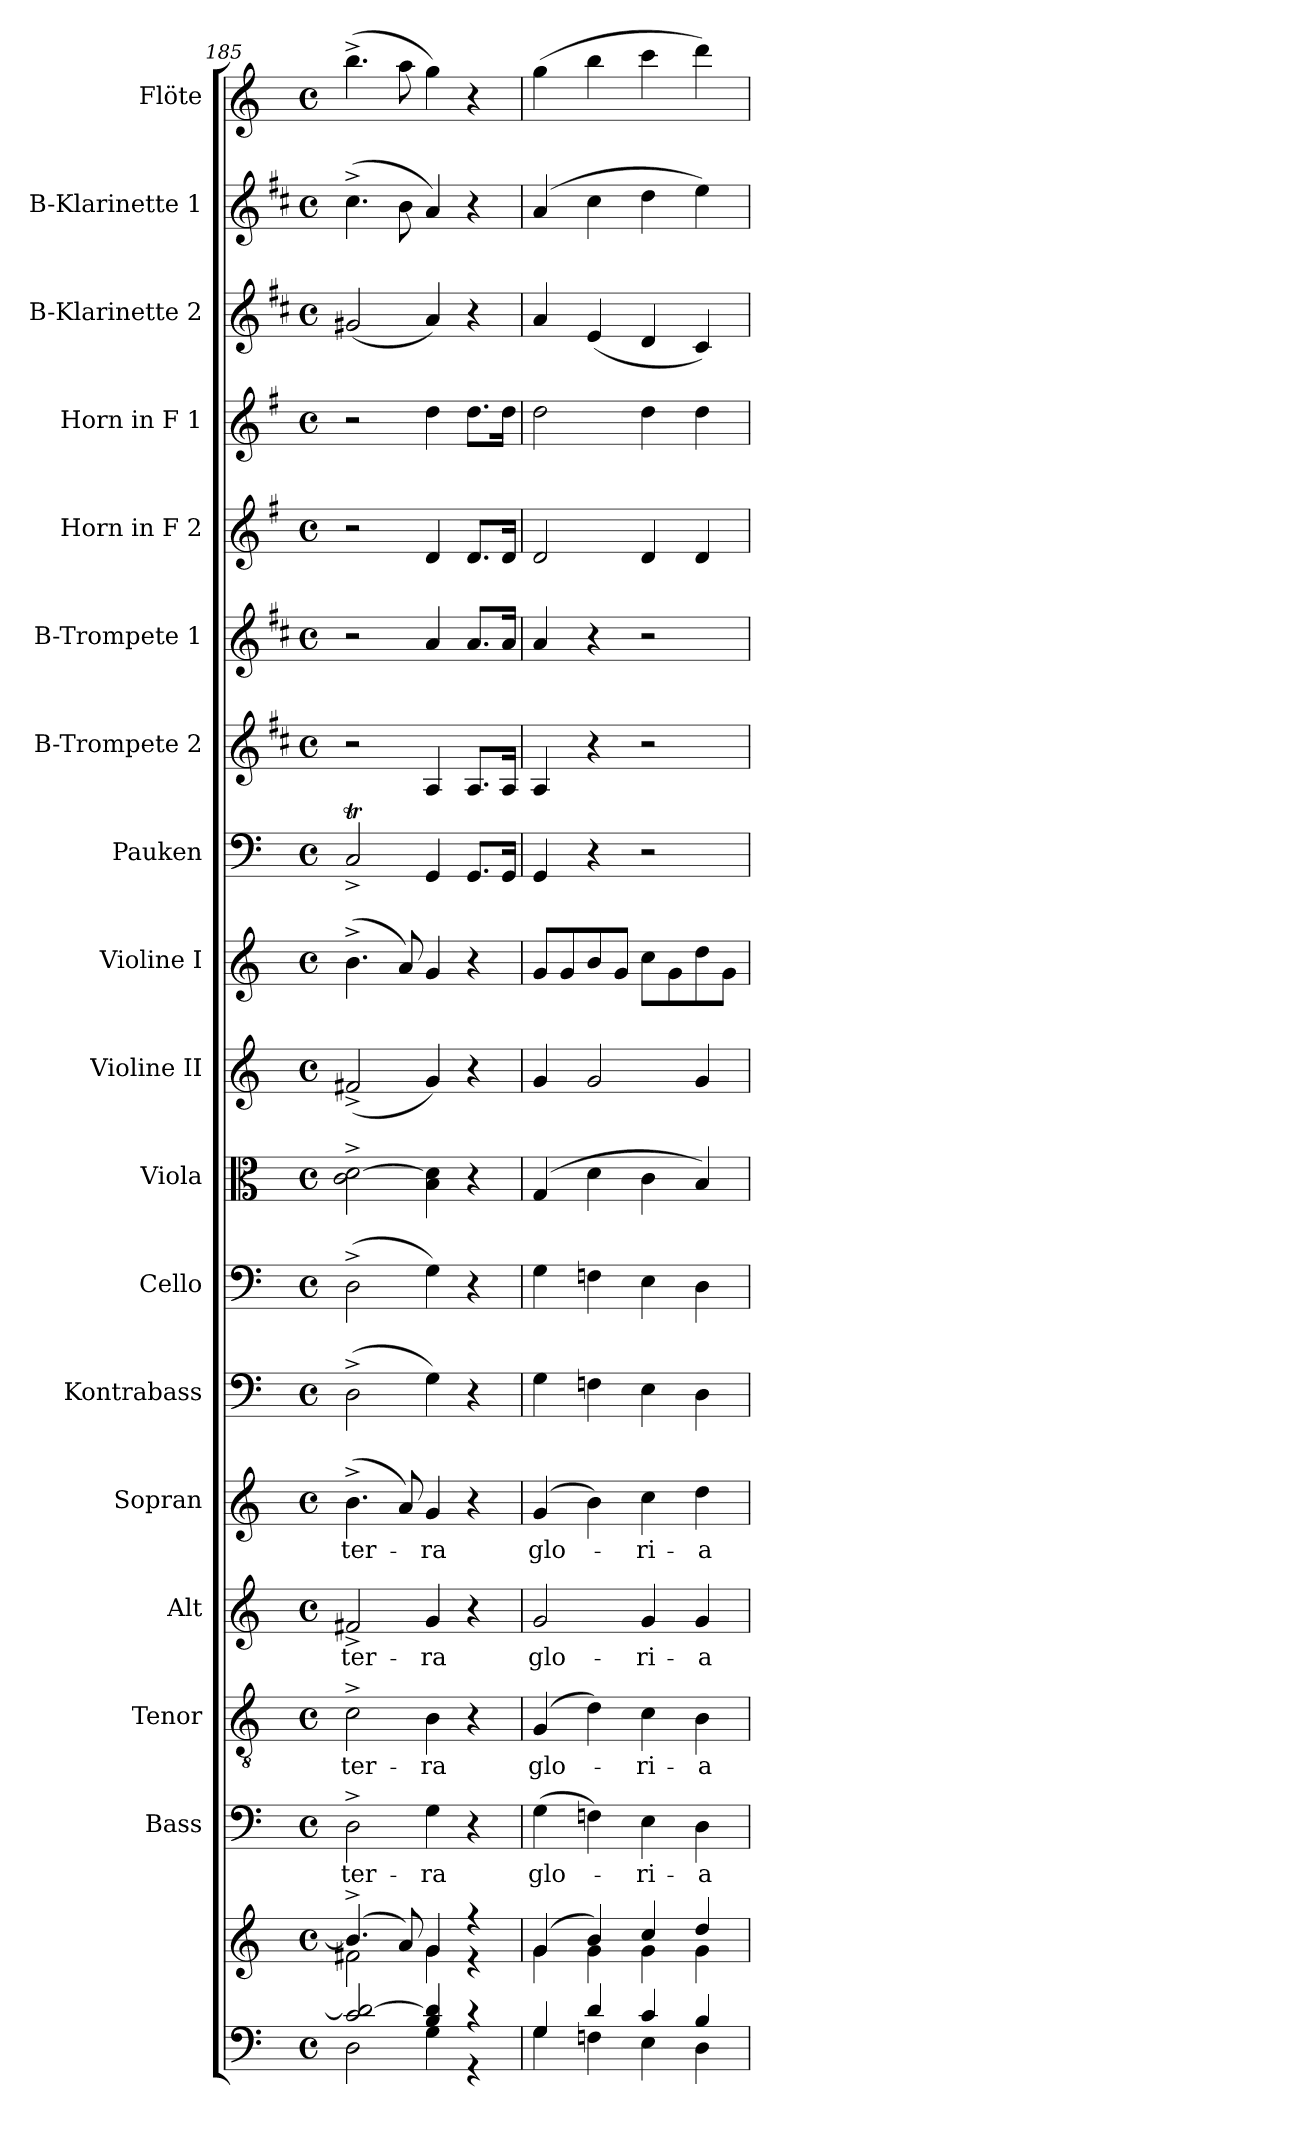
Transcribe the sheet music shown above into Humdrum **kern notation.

**kern	**kern	**kern	**text	**kern	**text	**kern	**text	**kern	**text	**kern	**kern	**kern	**kern	**kern	**kern	**kern	**kern	**kern	**kern	**kern	**kern	**kern
*part18	*part18	*part17	*part17	*part16	*part16	*part15	*part15	*part14	*part14	*part13	*part12	*part11	*part10	*part9	*part8	*part7	*part6	*part5	*part4	*part3	*part2	*part1
*staff19	*staff18	*staff17	*staff17	*staff16	*staff16	*staff15	*staff15	*staff14	*staff14	*staff13	*staff12	*staff11	*staff10	*staff9	*staff8	*staff7	*staff6	*staff5	*staff4	*staff3	*staff2	*staff1
*	*	*I"Bass	*	*I"Tenor	*	*I"Alt	*	*I"Sopran	*	*I"Kontrabass	*I"Cello	*I"Viola	*I"Violine II	*I"Violine I	*I"Pauken	*I"B-Trompete 2	*I"B-Trompete 1	*I"Horn in F 2	*I"Horn in F 1	*I"B-Klarinette 2	*I"B-Klarinette 1	*I"Flöte
*	*	*I'B.	*	*I'T.	*	*I'A.	*	*I'S.	*	*I'Kb.	*	*I'Vla.	*I'Vl. II	*I'Vl. I	*I'Pk.	*I'Trp. 2	*I'Trp. 1	*	*	*I'Kl. 2	*I'Kl. 1	*I'Fl.
*clefF4	*clefG2	*clefF4	*	*clefGv2	*	*clefG2	*	*clefG2	*	*clefF4	*clefF4	*clefC3	*clefG2	*clefG2	*clefF4	*clefG2	*clefG2	*clefG2	*clefG2	*clefG2	*clefG2	*clefG2
*	*	*	*	*	*	*	*	*	*	*ITrd7c12	*	*	*	*	*	*ITrd1c2	*ITrd1c2	*ITrd4c7	*ITrd4c7	*ITrd1c2	*ITrd1c2	*
*k[]	*k[]	*k[]	*	*k[]	*	*k[]	*	*k[]	*	*k[]	*k[]	*k[]	*k[]	*k[]	*k[]	*k[]	*k[]	*k[]	*k[]	*k[]	*k[]	*k[]
*C:	*C:	*C:	*	*C:	*	*C:	*	*C:	*	*C:	*C:	*C:	*C:	*C:	*C:	*C:	*C:	*C:	*C:	*C:	*C:	*C:
*M4/4	*M4/4	*M4/4	*	*M4/4	*	*M4/4	*	*M4/4	*	*M4/4	*M4/4	*M4/4	*M4/4	*M4/4	*M4/4	*M4/4	*M4/4	*M4/4	*M4/4	*M4/4	*M4/4	*M4/4
*met(c)	*met(c)	*met(c)	*	*met(c)	*	*met(c)	*	*met(c)	*	*met(c)	*met(c)	*met(c)	*met(c)	*met(c)	*met(c)	*met(c)	*met(c)	*met(c)	*met(c)	*met(c)	*met(c)	*met(c)
=185	=185	=185	=185	=185	=185	=185	=185	=185	=185	=185	=185	=185	=185	=185	=185	=185	=185	=185	=185	=185	=185	=185
*^	*^	*	*	*	*	*	*	*	*	*	*	*	*	*	*	*	*	*	*	*	*	*
!	!	!	!	!	!LO:LY:b	!	!LO:LY:b	!	!LO:LY:b	!	!LO:LY:b	!	!	!	!	!	!	!	!	!	!	!	!	!
2c/ 2d/_	2D\	(4.b^>/]	2f#X\	2D^>\	ter-	2c^>\	ter-	2f#X^>/	ter-	(>4.b^>\	ter-	(>2DD^>\	(>2D^>\	2c\^> [2d\^>	(<2f#X^</	(>4.b^>\	2CT^</	2r	2r	2r	2r	(<2f#X/	(>4.b^>\	(>4.bb^>\
.	.	8a/)	.	.	.	.	.	.	.	8a/)	.	.	.	.	.	8a/)	.	.	.	.	.	.	8a\	8aa\
!	!	!	!	!	!LO:LY:b	!	!LO:LY:b	!	!LO:LY:b	!	!LO:LY:b	!	!	!	!	!	!	!	!	!	!	!	!	!
4B/ 4d/]	4G\	4g/	4g\	4G\	-ra	4B\	-ra	4g/	-ra	4g/	-ra	4GG\)	4G\)	4B\ 4d\]	4g/)	4g/	4GGTTT/	4G/	4g/	4G/	4g\	4g/)	4g/)	4gg\)
4r	4r	4r	4r	4r	.	4r	.	4r	.	4r	.	4r	4r	4r	4r	4r	8.GG/L	8.G/L	8.g/L	8.G/L	8.g\L	4r	4r	4r
.	.	.	.	.	.	.	.	.	.	.	.	.	.	.	.	.	16GG/Jk	16G/Jk	16g/Jk	16G/Jk	16g\Jk	.	.	.
=186	=186	=186	=186	=186	=186	=186	=186	=186	=186	=186	=186	=186	=186	=186	=186	=186	=186	=186	=186	=186	=186	=186	=186	=186
!	!	!	!	!	!LO:LY:b	!	!LO:LY:b	!	!LO:LY:b	!	!LO:LY:b	!	!	!	!	!	!	!	!	!	!	!	!	!
4G/	4G\	(4g/	4g\	(>4G\	glo-	(4G/	glo-	2g/	glo-	(4g/	glo-	4GG\	4G\	(4G/	4g/	8g/L	4GG/	4G/	4g/	2G/	2g\	4g/	(4g/	(>4gg\
.	.	.	.	.	.	.	.	.	.	.	.	.	.	.	.	8g/	.	.	.	.	.	.	.	.
4d/	4Fn\	4b/)	4g\	4Fn\)	.	4d\)	.	.	.	4b\)	.	4FFn\	4Fn\	4d\	2g/	8b/	4r	4r	4r	.	.	(<4d/	4b\	4bb\
.	.	.	.	.	.	.	.	.	.	.	.	.	.	.	.	8g/J	.	.	.	.	.	.	.	.
!	!	!	!	!	!LO:LY:b	!	!LO:LY:b	!	!LO:LY:b	!	!LO:LY:b	!	!	!	!	!	!	!	!	!	!	!	!	!
4c/	4E\	4cc/	4g\	4E\	-ri-	4c\	-ri-	4g/	-ri-	4cc\	-ri-	4EE\	4E\	4c\	.	8cc\L	2r	2r	2r	4G/	4g\	4c/	4cc\	4ccc\
.	.	.	.	.	.	.	.	.	.	.	.	.	.	.	.	8g\	.	.	.	.	.	.	.	.
!	!	!	!	!	!LO:LY:b	!	!LO:LY:b	!	!LO:LY:b	!	!LO:LY:b	!	!	!	!	!	!	!	!	!	!	!	!	!
4B/	4D\	4dd/	4g\	4D\	-a	4B\	-a	4g/	-a	4dd\	-a	4DD\	4D\	4B/)	4g/	8dd\	.	.	.	4G/	4g\	4B/)	4dd\)	4ddd\)
.	.	.	.	.	.	.	.	.	.	.	.	.	.	.	.	8g\J	.	.	.	.	.	.	.	.
*v	*v	*	*	*	*	*	*	*	*	*	*	*	*	*	*	*	*	*	*	*	*	*	*	*
*	*v	*v	*	*	*	*	*	*	*	*	*	*	*	*	*	*	*	*	*	*	*	*	*
=	=	=	=	=	=	=	=	=	=	=	=	=	=	=	=	=	=	=	=	=	=	=
*-	*-	*-	*-	*-	*-	*-	*-	*-	*-	*-	*-	*-	*-	*-	*-	*-	*-	*-	*-	*-	*-	*-
